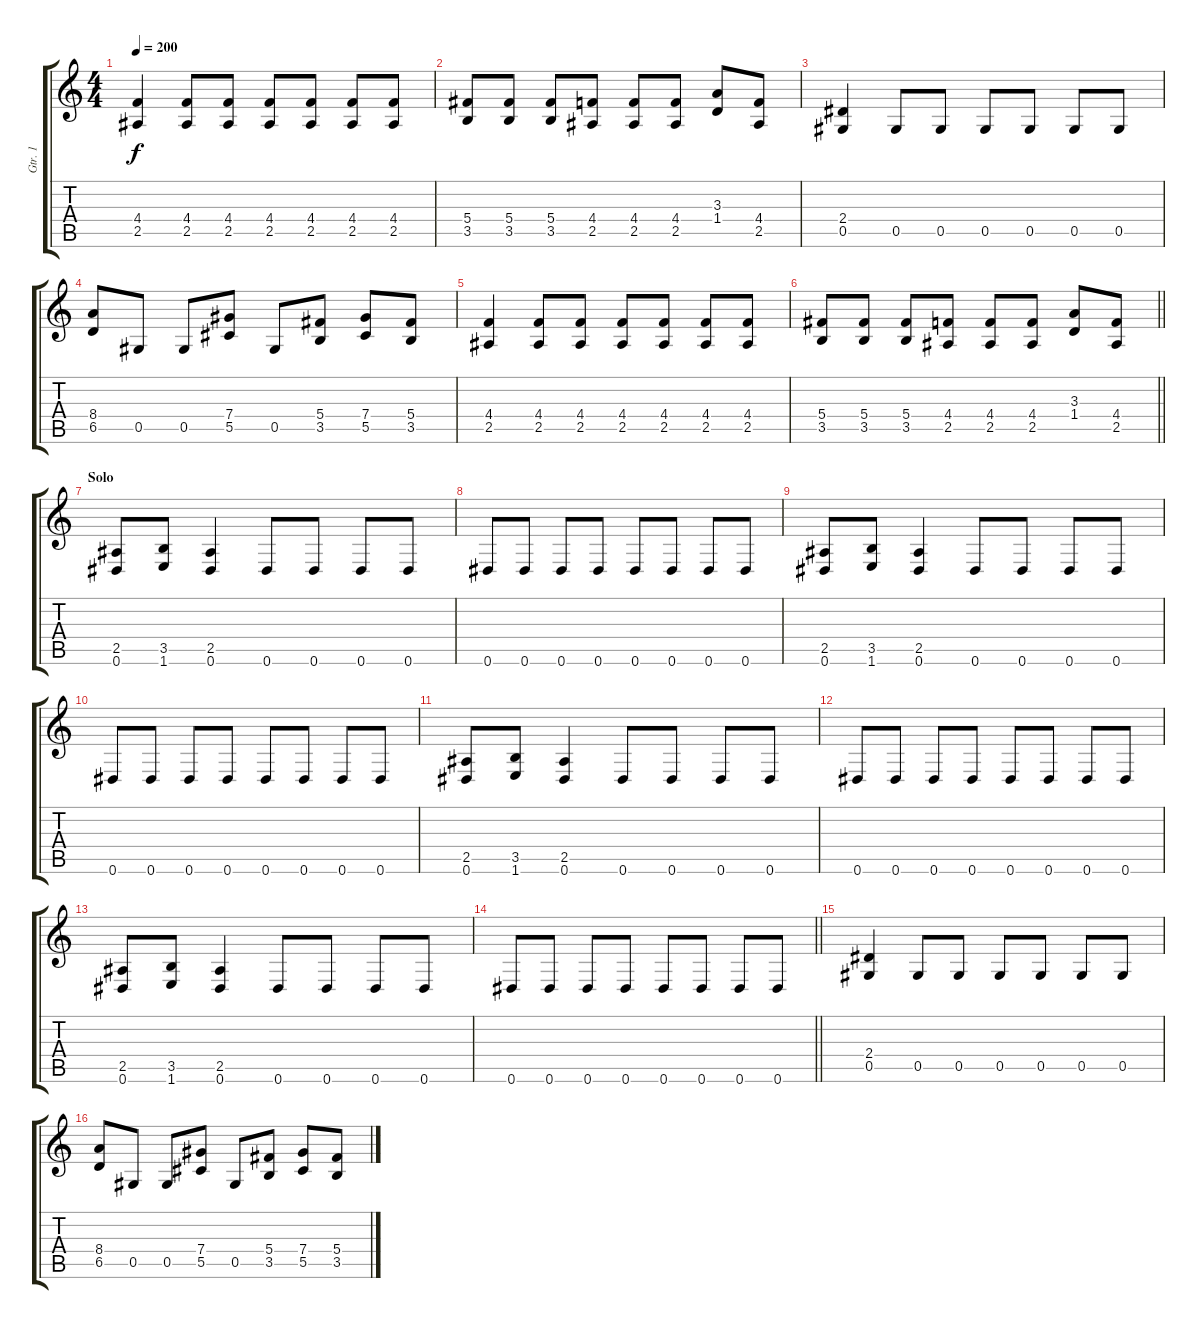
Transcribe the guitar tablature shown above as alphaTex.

\track ("Gtr. 1" "Gtr. 1") {instrument distortionguitar}
\staff {score tabs}
\tuning (Eb4 Bb3 Gb3 Db3 Ab2 Eb2) {hide}
\ts (4 4)
\tempo 200
\clef g2
\ks c
(4.4 2.5).4{dy f} (4.4 2.5).8 (4.4 2.5).8 (4.4 2.5).8 (4.4 2.5).8 (4.4 2.5).8 (4.4 2.5).8 |
(5.4 3.5).8 (5.4 3.5).8 (5.4 3.5).8 (4.4 2.5).8 (4.4 2.5).8 (4.4 2.5).8 (3.3 1.4).8 (4.4 2.5).8 |
(2.4 0.5).4 0.5.8 0.5.8 0.5.8 0.5.8 0.5.8 0.5.8 |
(8.4 6.5).8 0.5.8 0.5.8 (7.4 5.5).8 0.5.8 (5.4 3.5).8 (7.4 5.5).8 (5.4 3.5).8 |
(4.4 2.5).4 (4.4 2.5).8 (4.4 2.5).8 (4.4 2.5).8 (4.4 2.5).8 (4.4 2.5).8 (4.4 2.5).8 |
\barLineRight lightlight
(5.4 3.5).8 (5.4 3.5).8 (5.4 3.5).8 (4.4 2.5).8 (4.4 2.5).8 (4.4 2.5).8 (3.3 1.4).8 (4.4 2.5).8 |
\section ("" "Solo")
(2.5 0.6).8 (3.5 1.6).8 (2.5 0.6).4 0.6.8 0.6.8 0.6.8 0.6.8 |
0.6.8 0.6.8 0.6.8 0.6.8 0.6.8 0.6.8 0.6.8 0.6.8 |
(2.5 0.6).8 (3.5 1.6).8 (2.5 0.6).4 0.6.8 0.6.8 0.6.8 0.6.8 |
0.6.8 0.6.8 0.6.8 0.6.8 0.6.8 0.6.8 0.6.8 0.6.8 |
(2.5 0.6).8 (3.5 1.6).8 (2.5 0.6).4 0.6.8 0.6.8 0.6.8 0.6.8 |
0.6.8 0.6.8 0.6.8 0.6.8 0.6.8 0.6.8 0.6.8 0.6.8 |
(2.5 0.6).8 (3.5 1.6).8 (2.5 0.6).4 0.6.8 0.6.8 0.6.8 0.6.8 |
\barLineRight lightlight
0.6.8 0.6.8 0.6.8 0.6.8 0.6.8 0.6.8 0.6.8 0.6.8 |
(2.4 0.5).4 0.5.8 0.5.8 0.5.8 0.5.8 0.5.8 0.5.8 |
(8.4 6.5).8 0.5.8 0.5.8 (7.4 5.5).8 0.5.8 (5.4 3.5).8 (7.4 5.5).8 (5.4 3.5).8
